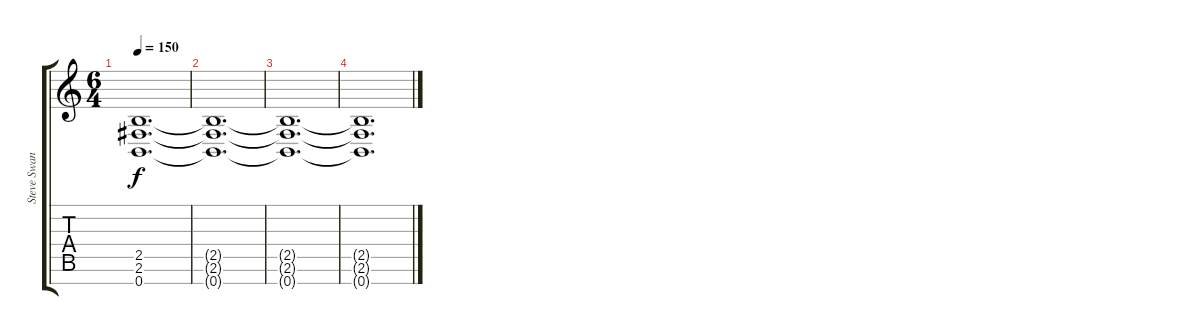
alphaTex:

\track ("Steve Swanson" "Steve Swan") {instrument distortionguitar}
\staff {score tabs}
\tuning (E4 B3 G3 D3 A2 E2 B1) {hide}
\ts (6 4)
\tempo 150
\clef g2
\ks c
(2.5{t} 2.6{t} 0.7{t}).1{d dy f} |
(2.5{t} 2.6{t} 0.7{t}).1{d} |
(2.5{t} 2.6{t} 0.7{t}).1{d} |
(2.5{t} 2.6{t} 0.7{t}).1{d}
